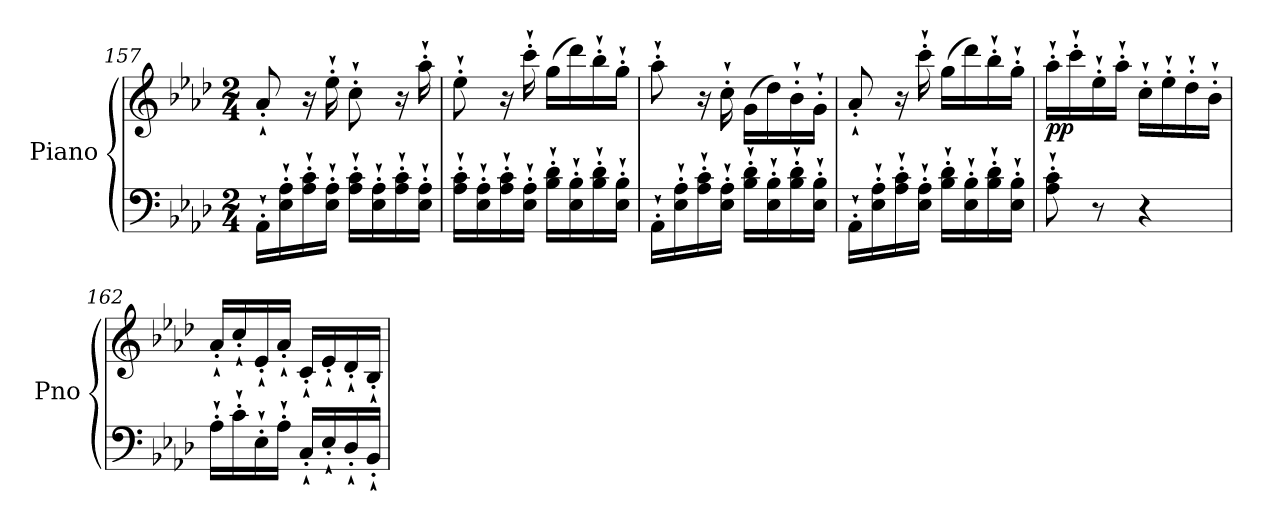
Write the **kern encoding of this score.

**kern	**kern	**dynam
*part1	*part1	*part1
*staff2	*staff1	*staff1/2
*I"Piano	*	*
*I'Pno	*	*
*clefF4	*clefG2	*
*k[b-e-a-d-]	*k[b-e-a-d-]	*
*M2/4	*M2/4	*
=157	=157	=157
!	!	!LO:DY:b
16AA-'`\LL	8a-'`/	other-dynamics
16E-\'` 16A-\'`	.	.
16A-\'` 16c\'`	16r	.
16E-\'` 16A-\'`JJ	16ee-'`\	.
16A-\'` 16c\'`LL	8cc'`\	.
16E-\'` 16A-\'`	.	.
16A-\'` 16c\'`	16r	.
16E-\'` 16A-\'`JJ	16aa-'`\	.
=158	=158	=158
16A-\'` 16c\'`LL	8ee-'`\	.
16E-\'` 16A-\'`	.	.
16A-\'` 16c\'`	16r	.
16E-\'` 16A-\'`JJ	16ccc'`\	.
16B-\'` 16d-\'`LL	(16gg\LL	.
16E-\'` 16B-\'`	16ddd-\)	.
16B-\'` 16d-\'`	16bb-'`\	.
16E-\'` 16B-\'`JJ	16gg'`\JJ	.
=159	=159	=159
16AA-'`\LL	8aa-'`\	.
16E-\'` 16A-\'`	.	.
16A-\'` 16c\'`	16r	.
16E-\'` 16A-\'`JJ	16cc'`\	.
16B-\'` 16d-\'`LL	(16g\LL	.
16E-\'` 16B-\'`	16dd-\)	.
16B-\'` 16d-\'`	16b-'`\	.
16E-\'` 16B-\'`JJ	16g'`\JJ	.
!!LO:PB:g=z
=160	=160	=160
16AA-'`\LL	8a-'`/	.
16E-\'` 16A-\'`	.	.
16A-\'` 16c\'`	16r	.
16E-\'` 16A-\'`JJ	16ccc'`\	.
16B-\'` 16d-\'`LL	(16gg\LL	.
16E-\'` 16B-\'`	16ddd-\)	.
16B-\'` 16d-\'`	16bb-'`\	.
16E-\'` 16B-\'`JJ	16gg'`\JJ	.
=161	=161	=161
!	!	!LO:DY:b
8A-\'` 8c\'`	16aa-'`\LL	pp
.	16ccc'`\	.
8r	16ee-'`\	.
.	16aa-'`\JJ	.
4r	16cc'`\LL	.
.	16ee-'`\	.
.	16dd-'`\	.
.	16b-'`\JJ	.
=162	=162	=162
16A-'`\LL	16a-'`/LL	.
16c'`\	16cc'`/	.
16E-'`\	16e-'`/	.
16A-'`\JJ	16a-'`/JJ	.
16C'`/LL	16c'`/LL	.
16E-'`/	16e-'`/	.
16D-'`/	16d-'`/	.
16BB-'`/JJ	16B-'`/JJ	.
=	=	=
*-	*-	*-
